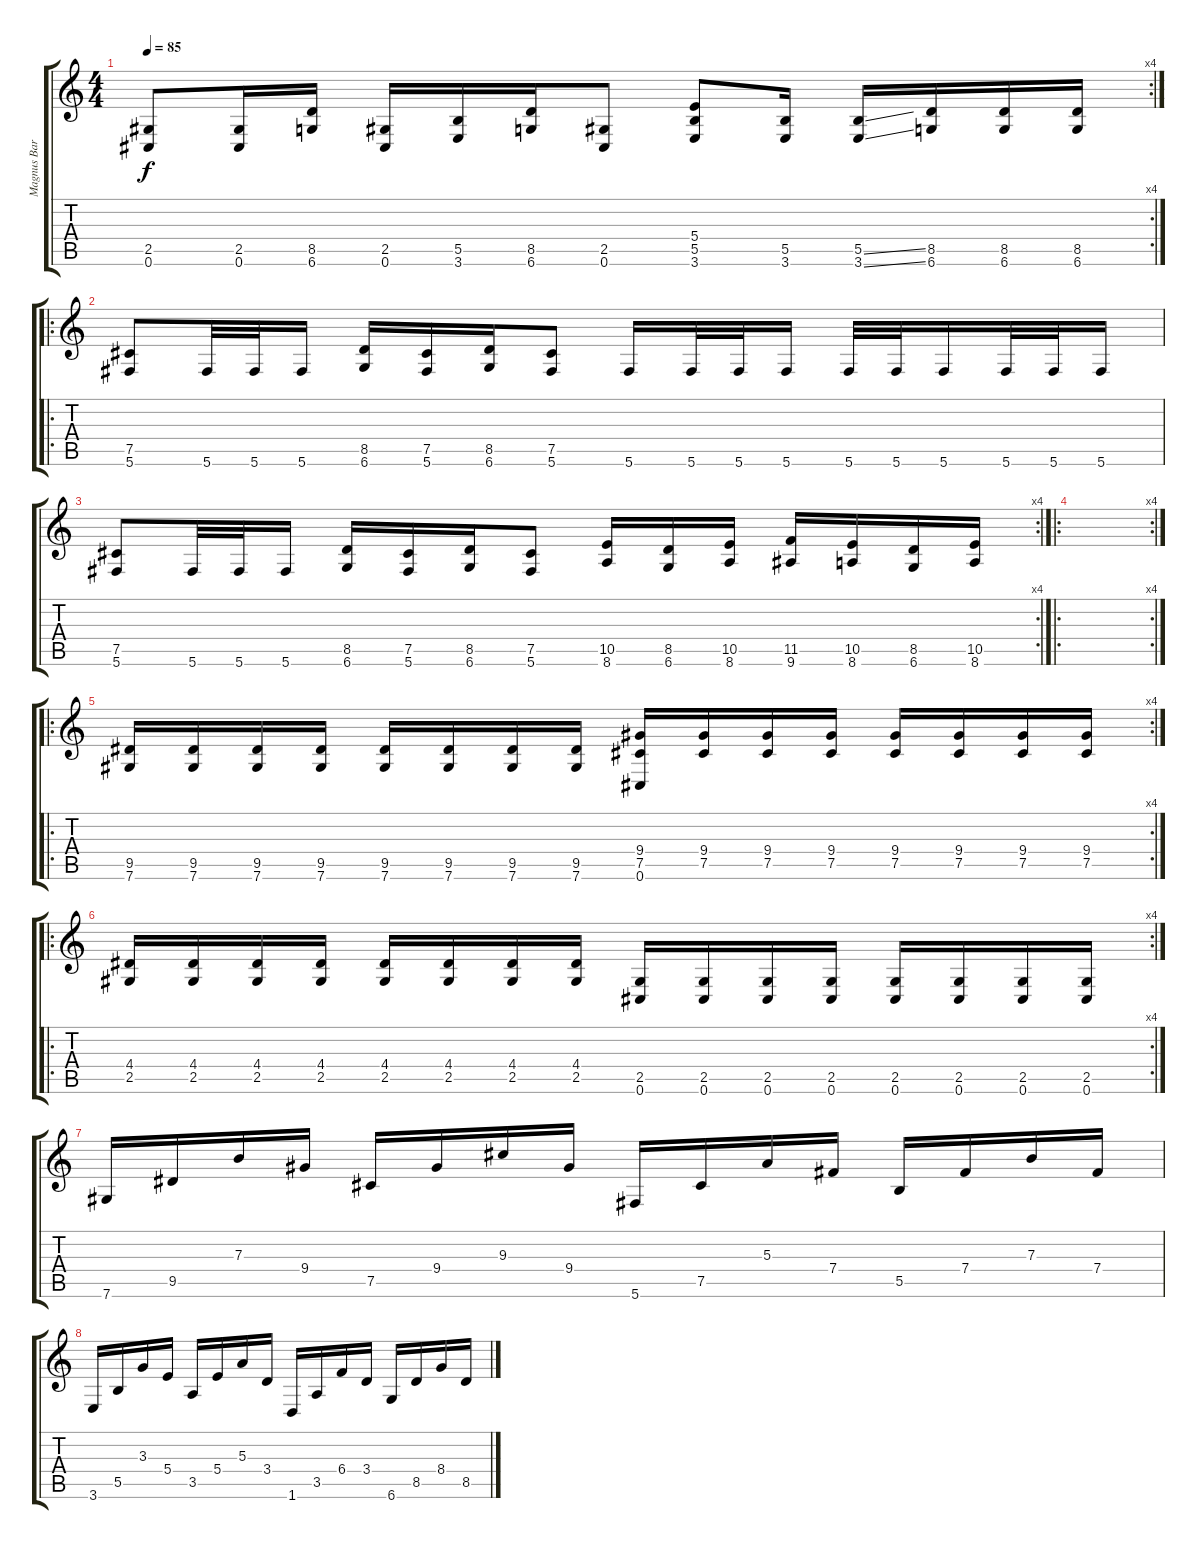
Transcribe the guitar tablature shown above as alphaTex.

\track ("Magnus Barthelsson (Guitar)" "Magnus Bar") {instrument distortionguitar}
\staff {score tabs}
\tuning (Db4 Ab3 E3 B2 Gb2 Db2) {hide}
\rc 4
\ts (4 4)
\tempo 85
\clef g2
\ks c
(2.5 0.6).8{dy f} (2.5 0.6).16 (8.5 6.6).16 (2.5 0.6).16 (5.5 3.6).16 (8.5 6.6).16 (2.5 0.6).8 (5.4 5.5 3.6).8 (5.5 3.6).16 (5.5{ss} 3.6{ss}).16 (8.5 6.6).16 (8.5 6.6).16 (8.5 6.6).16 |
\ro
(7.5 5.6).8 5.6.32 5.6.32 5.6.16 (8.5 6.6).16 (7.5 5.6).16 (8.5 6.6).16 (7.5 5.6).8 5.6.16 5.6.32 5.6.32 5.6.16 5.6.32 5.6.32 5.6.16 5.6.32 5.6.32 5.6.16 |
\rc 4
(7.5 5.6).8 5.6.32 5.6.32 5.6.16 (8.5 6.6).16 (7.5 5.6).16 (8.5 6.6).16 (7.5 5.6).8 (10.5 8.6).16 (8.5 6.6).16 (10.5 8.6).16 (11.5 9.6).16 (10.5 8.6).16 (8.5 6.6).16 (10.5 8.6).16 |
\ro
\rc 4
|
\ro
\rc 4
(9.5 7.6).16 (9.5 7.6).16 (9.5 7.6).16 (9.5 7.6).16 (9.5 7.6).16 (9.5 7.6).16 (9.5 7.6).16 (9.5 7.6).16 (9.4 7.5 0.6).16 (9.4 7.5).16 (9.4 7.5).16 (9.4 7.5).16 (9.4 7.5).16 (9.4 7.5).16 (9.4 7.5).16 (9.4 7.5).16 |
\ro
\rc 4
(4.4 2.5).16 (4.4 2.5).16 (4.4 2.5).16 (4.4 2.5).16 (4.4 2.5).16 (4.4 2.5).16 (4.4 2.5).16 (4.4 2.5).16 (2.5 0.6).16 (2.5 0.6).16 (2.5 0.6).16 (2.5 0.6).16 (2.5 0.6).16 (2.5 0.6).16 (2.5 0.6).16 (2.5 0.6).16 |
7.6.16 9.5.16 7.3.16 9.4.16 7.5.16 9.4.16 9.3.16 9.4.16 5.6.16 7.5.16 5.3.16 7.4.16 5.5.16 7.4.16 7.3.16 7.4.16 |
3.6.16 5.5.16 3.3.16 5.4.16 3.5.16 5.4.16 5.3.16 3.4.16 1.6.16 3.5.16 6.4.16 3.4.16 6.6.16 8.5.16 8.4.16 8.5.16
